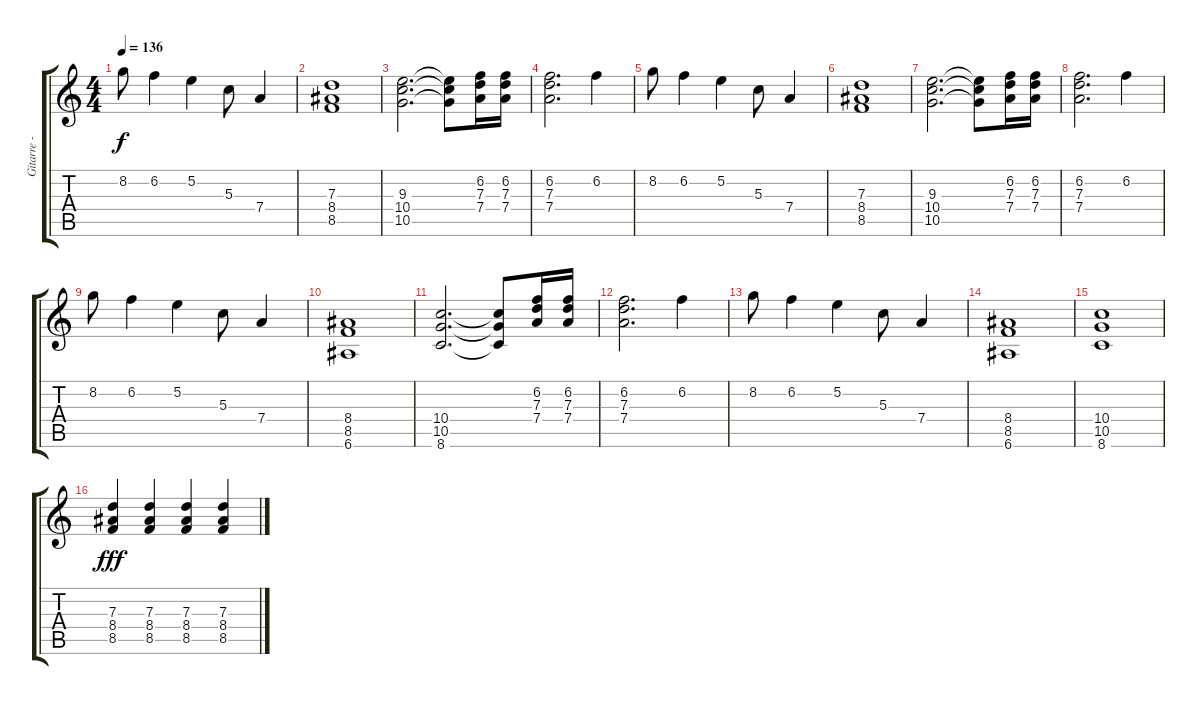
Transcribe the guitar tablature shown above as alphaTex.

\track ("Gitarre - Dennis" "Gitarre - ") {instrument distortionguitar}
\staff {score tabs}
\tuning (E4 B3 G3 D3 A2 E2) {hide}
\ts (4 4)
\tempo 136
\clef g2
\ks c
8.2.8{dy f} 6.2.4 5.2.4 5.3.8 7.4.4 |
(7.3 8.4 8.5).1 |
(9.3 10.4 10.5).2{d} (9.3{t} 10.4{t} 10.5{t}).8 (6.2 7.3 7.4).16 (6.2 7.3 7.4).16 |
(6.2 7.3 7.4).2{d} 6.2.4 |
8.2.8 6.2.4 5.2.4 5.3.8 7.4.4 |
(7.3 8.4 8.5).1 |
(9.3 10.4 10.5).2{d} (9.3{t} 10.4{t} 10.5{t}).8 (6.2 7.3 7.4).16 (6.2 7.3 7.4).16 |
(6.2 7.3 7.4).2{d} 6.2.4 |
8.2.8 6.2.4 5.2.4 5.3.8 7.4.4 |
(8.4 8.5 6.6).1 |
(10.4 10.5 8.6).2{d} (10.4{t} 10.5{t} 8.6{t}).8 (6.2 7.3 7.4).16 (6.2 7.3 7.4).16 |
(6.2 7.3 7.4).2{d} 6.2.4 |
8.2.8 6.2.4 5.2.4 5.3.8 7.4.4 |
(8.4 8.5 6.6).1 |
(10.4 10.5 8.6).1 |
(7.3 8.4 8.5).4{dy fff} (7.3 8.4 8.5).4 (7.3 8.4 8.5).4 (7.3 8.4 8.5).4
